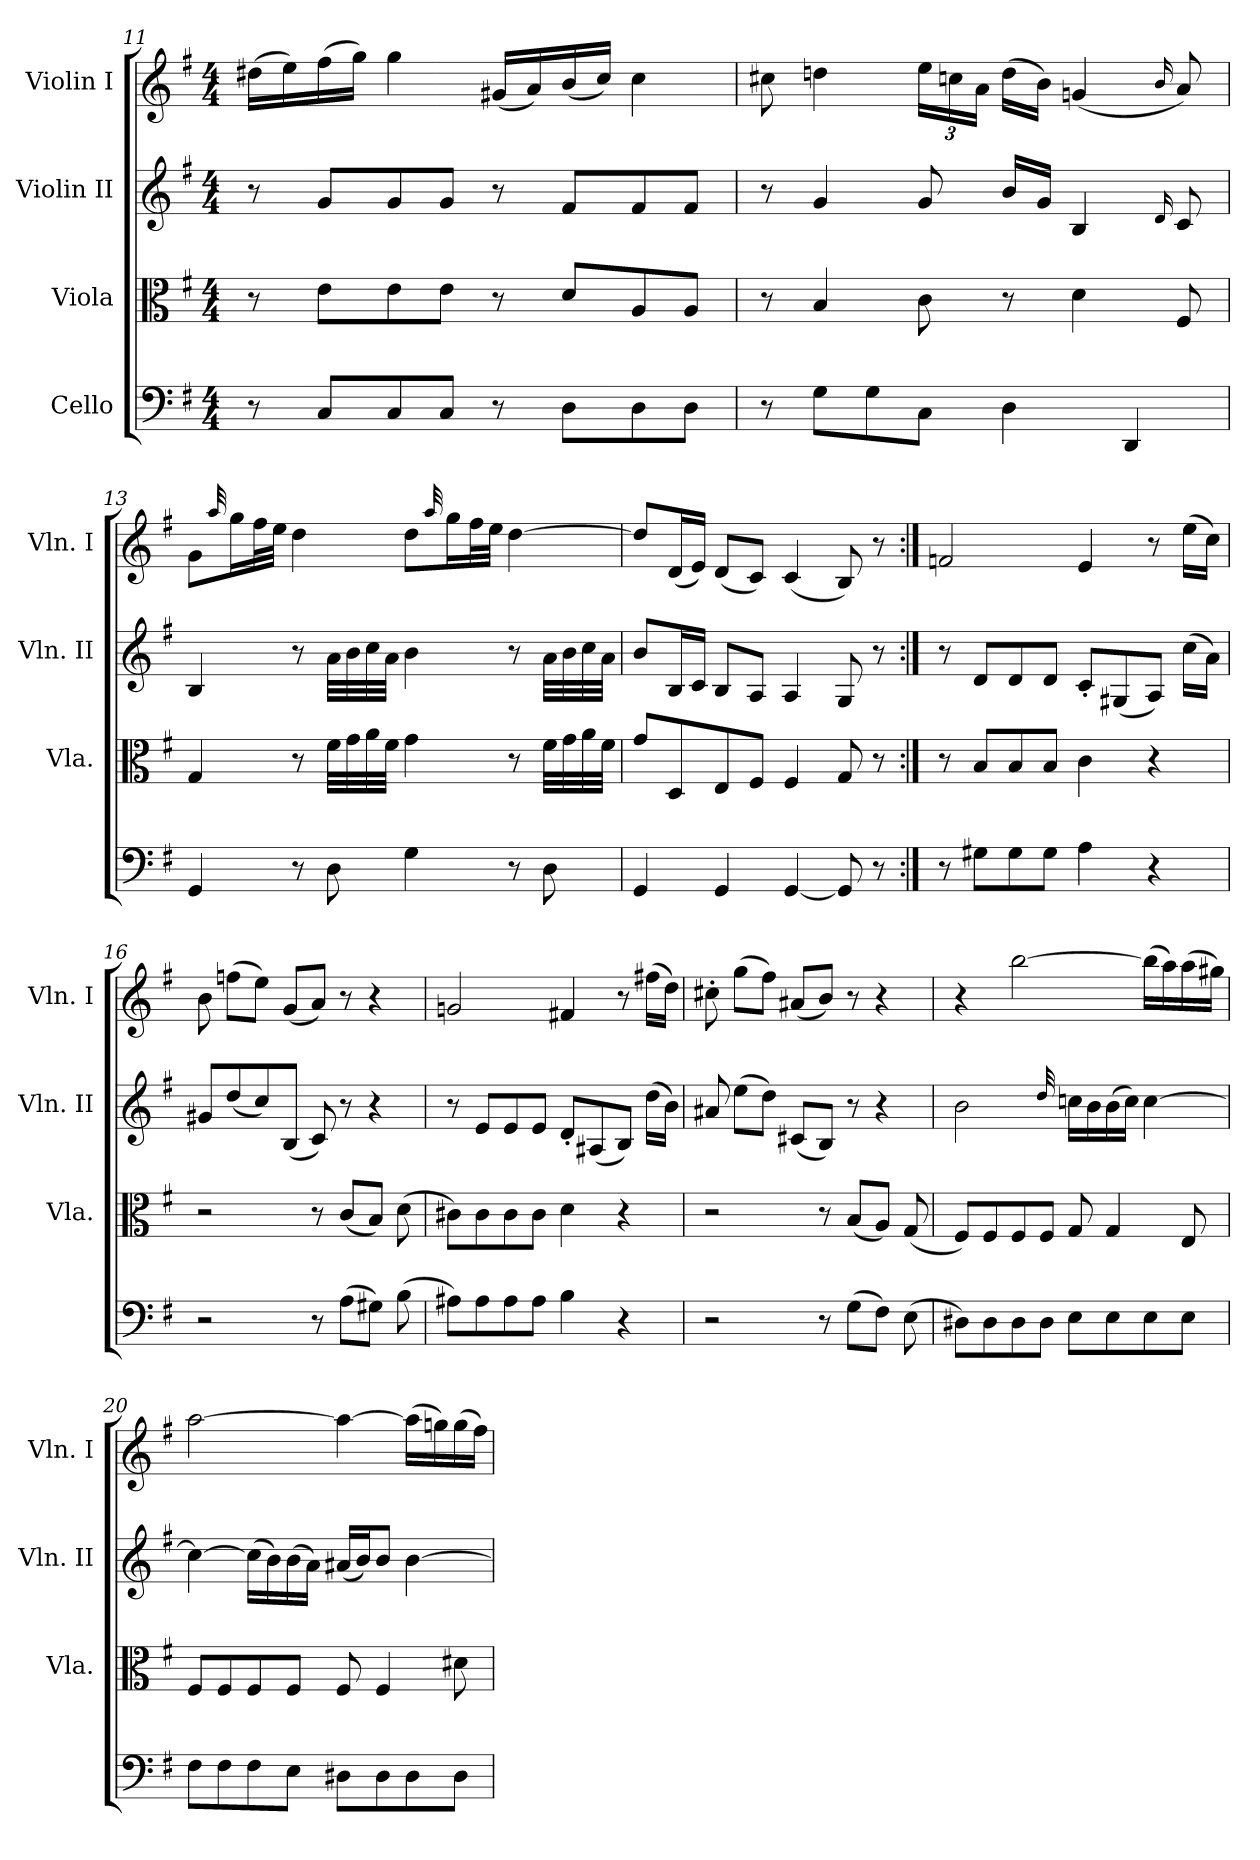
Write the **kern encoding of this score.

**kern	**kern	**kern	**kern
*part4	*part3	*part2	*part1
*staff4	*staff3	*staff2	*staff1
*I"Cello	*I"Viola	*I"Violin II	*I"Violin I
*	*I'Vla.	*I'Vln. II	*I'Vln. I
*clefF4	*clefC3	*clefG2	*clefG2
*k[f#]	*k[f#]	*k[f#]	*k[f#]
*e:	*e:	*e:	*e:
*M4/4	*M4/4	*M4/4	*M4/4
=11	=11	=11	=11
8r	8r	8r	(16dd#XLL
.	.	.	16ee)
8CL	8eL	8gL	(16ff#
.	.	.	16ggJJ)
8C	8e	8g	4gg
8CJ	8eJ	8gJ	.
8r	8r	8r	(16g#XLL
.	.	.	16a)
8DL	8dL	8f#L	(16b
.	.	.	16ccJJ)
8D	8A	8f#	4cc
8DJ	8AJ	8f#J	.
=12	=12	=12	=12
8r	8r	8r	8cc#X
8GL	4B	4g	4ddn
8G	.	.	.
8CJ	8c	8g	24eeLL
.	.	.	24ccn
.	.	.	24aJJ
4D	8r	16bLL	(16ddLL
.	.	16gJJ	16bJJ)
.	4d	4B	(4gn
4DD	.	.	.
.	.	16qqd/	16qqb/
.	8F#	8c	8a)
=13	=13	=13	=13
4GG	4G	4B	8gL
.	.	.	32qqaa/
.	.	.	16ggL
.	.	.	32ff#L
.	.	.	32eeJJJ
8r	8r	8r	4dd
8D	32f#LLL	32aLLL	.
.	32g	32b	.
.	32a	32cc	.
.	32f#JJJ	32aJJJ	.
4G	4g	4b	8ddL
.	.	.	32qqaa/
.	.	.	16ggL
.	.	.	32ff#L
.	.	.	32eeJJJ
8r	8r	8r	[4dd
8D	32f#LLL	32aLLL	.
.	32g	32b	.
.	32a	32cc	.
.	32f#JJJ	32aJJJ	.
=14	=14	=14	=14
4GG	8gL	8bL	8ddL]
.	8D	16BL	(16dL
.	.	16cJJ	16eJJ)
4GG	8E	8BL	(8dL
.	8F#J	8AJ	8cJ)
[4GG	4F#	4A	(4c
8GG]	8G	8G	8B)
8r	8r	8r	8r
=15:|!	=15:|!	=15:|!	=15:|!
8r	8r	8r	2fn
8G#XL	8BL	8dL	.
8G#	8B	8d	.
8G#J	8BJ	8dJ	.
4A	4c	8c'L	4e
.	.	(8G#X	.
4r	4r	8AJ)	8r
.	.	(16ccLL	(16eeLL
.	.	16aJJ)	16ccJJ)
=16	=16	=16	=16
2r	2r	8g#XL	8b
.	.	(8dd	(8ffnL
.	.	8cc)	8eeJ)
.	.	(8BJ	(8gL
8r	8r	8c)	8aJ)
(8AL	(8cL	8r	8r
8G#XJ)	8BJ)	4r	4r
(8B	(8d	.	.
=17	=17	=17	=17
8A#XL)	8c#XL)	8r	2gn
8A#	8c#	8eL	.
8A#	8c#	8e	.
8A#J	8c#J	8eJ	.
4B	4d	8d'L	4f#X
.	.	(8A#X	.
4r	4r	8BJ)	8r
.	.	(16ddLL	(16ff#XLL
.	.	16bJJ)	16ddJJ)
=18	=18	=18	=18
2r	2r	8a#X	8cc#X'
.	.	(8eeL	(8ggL
.	.	8ddJ)	8ff#J)
.	.	(8c#XL	(8a#XL
8r	8r	8BJ)	8bJ)
(8GL	(8BL	8r	8r
8F#J)	8AJ)	4r	4r
(8E	(8G	.	.
=19	=19	=19	=19
8D#XL)	8F#L)	2b	4r
8D#	8F#	.	.
8D#	8F#	.	[2bb
8D#J	8F#J	.	.
.	.	32qqdd/	.
8EL	8G	16ccnLL	.
.	.	16b	.
8E	4G	(16b	.
.	.	16ccJJ)	.
8E	.	[4cc	(16bbLL]
.	.	.	16aa)
8EJ	8E	.	(16aa
.	.	.	16gg#XJJ)
=20	=20	=20	=20
8F#L	8F#L	4cc_	[2aa
8F#	8F#	.	.
8F#	8F#	(16ccLL]	.
.	.	16b)	.
8EJ	8F#J	(16b	.
.	.	16aJJ)	.
8D#XL	8F#	(16a#XLL	4aa_
.	.	16bJ)	.
8D#	4F#	8bJ	.
8D#	.	[4b	(16aaLL]
.	.	.	16ggn)
8D#J	8d#X	.	(16gg
.	.	.	16ff#JJ)
=	=	=	=
*-	*-	*-	*-
